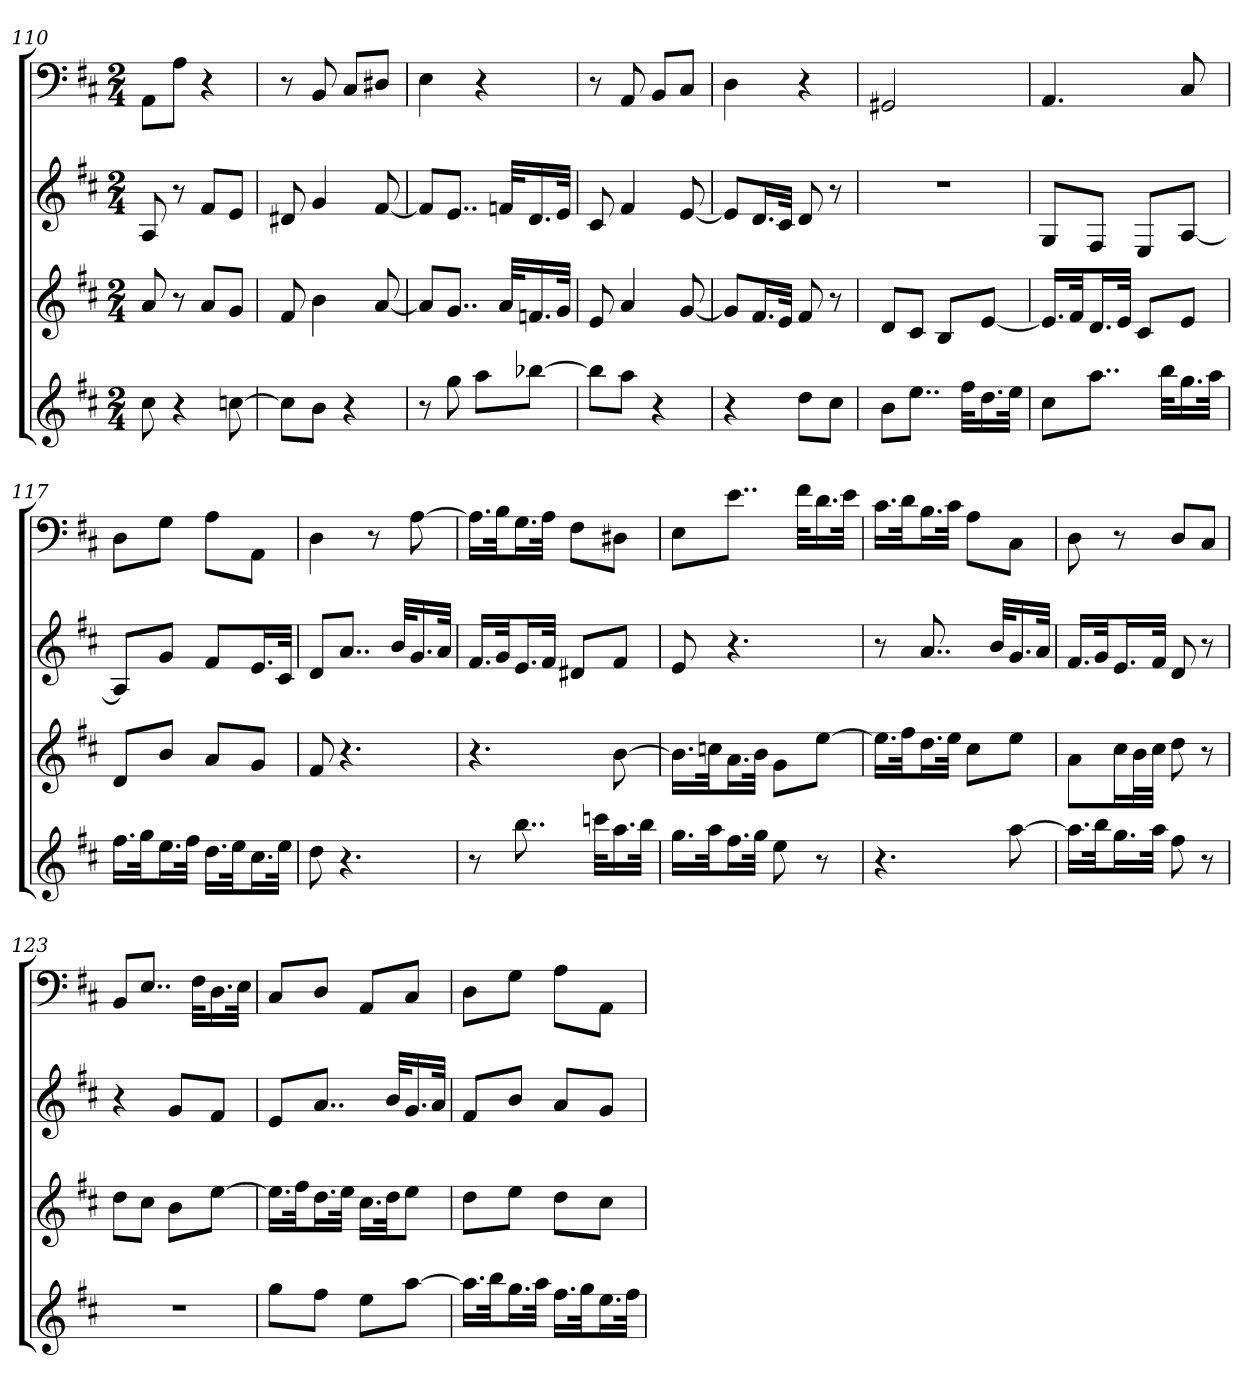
**kern	**kern	**kern	**kern
*part4	*part3	*part2	*part1
*staff4	*staff3	*staff2	*staff1
*k[f#c#]	*k[f#c#]	*k[f#c#]	*k[f#c#]
*D:	*D:	*D:	*D:
*M2/4	*M2/4	*M2/4	*M2/4
=110	=110	=110	=110
8cc#	8a	8A	8AAL
4r	8r	8r	8AJ
.	8aL	8f#L	4r
[8ccn	8gJ	8eJ	.
=111	=111	=111	=111
8ccL]	8f#	8d#X	8r
8bJ	4b	4g	8BB
4r	.	.	8C#L
.	[8a	[8f#	8D#XJ
=112	=112	=112	=112
8r	8aL]	8f#L]	4E
8gg	8..gJ	8..eJ	.
8aaL	.	.	4r
.	32aKLL	32fnKLL	.
[8bb-XJ	16.fn	16.d	.
.	32gJJk	32eJJk	.
=113	=113	=113	=113
8bb-L]	8e	8c#	8r
8aaJ	4a	4f#	8AA
4r	.	.	8BBL
.	[8g	[8e	8C#J
=114	=114	=114	=114
4r	8gL]	8eL]	4D
.	16.f#L	16.dL	.
.	32eJJk	32c#JJk	.
8ddL	8f#	8d	4r
8cc#J	8r	8r	.
=115	=115	=115	=115
8bL	8dL	2r	2GG#X
8..eeJ	8c#J	.	.
.	8BL	.	.
32ff#KLL	.	.	.
16.dd	[8eJ	.	.
32eeJJk	.	.	.
=116	=116	=116	=116
8cc#L	16.eLL]	8GL	4.AA
.	32f#Jk	.	.
8..aaJ	16.dL	8F#J	.
.	32eJJk	.	.
.	8c#L	8EL	.
32bbKLL	.	.	.
16.gg	8eJ	[8AJ	8C#
32aaJJk	.	.	.
=117	=117	=117	=117
16.ff#LL	8dL	8AL]	8DL
32ggJk	.	.	.
16.eeL	8bJ	8gJ	8GJ
32ff#JJk	.	.	.
16.ddLL	8aL	8f#L	8AL
32eeJk	.	.	.
16.cc#L	8gJ	16.eL	8AAJ
32eeJJk	.	32c#JJk	.
=118	=118	=118	=118
8dd	8f#	8dL	4D
4.r	4.r	8..aJ	.
.	.	.	8r
.	.	32bKLL	.
.	.	16.g	[8A
.	.	32aJJk	.
=119	=119	=119	=119
8r	4.r	16.f#LL	16.ALL]
.	.	32gJk	32BJk
8..bb	.	16.eL	16.GL
.	.	32f#JJk	32AJJk
.	.	8d#XL	8F#L
32cccnKLL	.	.	.
16.aa	[8b	8f#J	8D#XJ
32bbJJk	.	.	.
=120	=120	=120	=120
16.ggLL	16.bLL]	8e	8EL
32aaJk	32ccnJk	.	.
16.ff#L	16.aL	4.r	8..eJ
32ggJJk	32bJJk	.	.
8ee	8gL	.	.
.	.	.	32f#KLL
8r	[8eeJ	.	16.d
.	.	.	32eJJk
=121	=121	=121	=121
4.r	16.eeLL]	8r	16.c#LL
.	32ff#Jk	.	32dJk
.	16.ddL	8..a	16.BL
.	32eeJJk	.	32c#JJk
.	8cc#L	.	8AL
.	.	32bKLL	.
[8aa	8eeJ	16.g	8C#J
.	.	32aJJk	.
=122	=122	=122	=122
16.aaLL]	8aL	16.f#LL	8D
32bbJk	.	32gJk	.
16.ggL	16cc#L	16.eL	8r
.	32bL	.	.
32aaJJk	32cc#JJJ	32f#JJk	.
8ff#	8dd	8d	8DL
8r	8r	8r	8C#J
=123	=123	=123	=123
2r	8ddL	4r	8BBL
.	8cc#J	.	8..EJ
.	8bL	8gL	.
.	.	.	32F#KLL
.	[8eeJ	8f#J	16.D
.	.	.	32EJJk
=124	=124	=124	=124
8ggL	16.eeLL]	8eL	8C#L
.	32ff#Jk	.	.
8ff#J	16.ddL	8..aJ	8DJ
.	32eeJJk	.	.
8eeL	16.cc#LL	.	8AAL
.	32ddJk	32bKLL	.
[8aaJ	8eeJ	16.g	8C#J
.	.	32aJJk	.
=125	=125	=125	=125
16.aaLL]	8ddL	8f#L	8DL
32bbJk	.	.	.
16.ggL	8eeJ	8bJ	8GJ
32aaJJk	.	.	.
16.ff#LL	8ddL	8aL	8AL
32ggJk	.	.	.
16.eeL	8cc#J	8gJ	8AAJ
32ff#JJk	.	.	.
=	=	=	=
*-	*-	*-	*-
